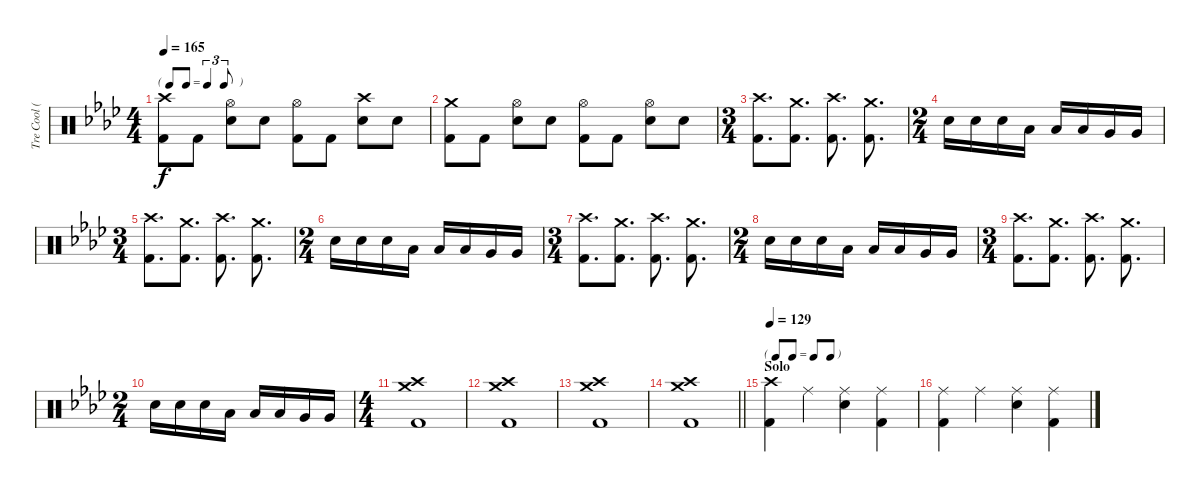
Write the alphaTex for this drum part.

\track ("Tre Cool (Drums)" "Tre Cool (") {instrument percussion}
\staff {score}
\articulation defaults
\ts (4 4)
\tf triplet8th
\tempo 165
\clef neutral
\ks ab
("Crash high (hit)" "Kick (hit) 2").8{dy f} "Kick (hit) 2".8 ("Hi-Hat (open)" "Electric Snare (hit)").8 "Electric Snare (hit)".8 ("Hi-Hat (open)" "Kick (hit) 2").8 "Kick (hit) 2".8 ("Crash high (hit)" "Electric Snare (hit)").8 "Electric Snare (hit)".8 |
("Crash medium (hit)" "Kick (hit) 2").8 "Kick (hit) 2".8 ("Hi-Hat (open)" "Electric Snare (hit)").8 "Electric Snare (hit)".8 ("Hi-Hat (open)" "Kick (hit) 2").8 "Kick (hit) 2".8 ("Hi-Hat (open)" "Electric Snare (hit)").8 "Electric Snare (hit)".8 |
\ts (3 4)
("Crash high (hit)" "Kick (hit) 2").8{d} ("Crash medium (hit)" "Kick (hit) 2").8{d} ("Crash high (hit)" "Kick (hit) 2").8{d} ("Crash medium (hit)" "Kick (hit) 2").8{d} |
\ts (2 4)
"Electric Snare (hit)".16 "Electric Snare (hit)".16 "Electric Snare (hit)".16 "Low Tom (hit)".16 "Low Tom (hit)".16 "Low Tom (hit)".16 "Very Low Tom (hit)".16 "Very Low Tom (hit)".16 |
\ts (3 4)
("Crash high (hit)" "Kick (hit) 2").8{d} ("Crash medium (hit)" "Kick (hit) 2").8{d} ("Crash high (hit)" "Kick (hit) 2").8{d} ("Crash medium (hit)" "Kick (hit) 2").8{d} |
\ts (2 4)
"Electric Snare (hit)".16 "Electric Snare (hit)".16 "Electric Snare (hit)".16 "Low Tom (hit)".16 "Low Tom (hit)".16 "Low Tom (hit)".16 "Very Low Tom (hit)".16 "Very Low Tom (hit)".16 |
\ts (3 4)
("Crash high (hit)" "Kick (hit) 2").8{d} ("Crash medium (hit)" "Kick (hit) 2").8{d} ("Crash high (hit)" "Kick (hit) 2").8{d} ("Crash medium (hit)" "Kick (hit) 2").8{d} |
\ts (2 4)
"Electric Snare (hit)".16 "Electric Snare (hit)".16 "Electric Snare (hit)".16 "Low Tom (hit)".16 "Low Tom (hit)".16 "Low Tom (hit)".16 "Very Low Tom (hit)".16 "Very Low Tom (hit)".16 |
\ts (3 4)
("Crash high (hit)" "Kick (hit) 2").8{d} ("Crash medium (hit)" "Kick (hit) 2").8{d} ("Crash high (hit)" "Kick (hit) 2").8{d} ("Crash medium (hit)" "Kick (hit) 2").8{d} |
\ts (2 4)
"Electric Snare (hit)".16 "Electric Snare (hit)".16 "Electric Snare (hit)".16 "Low Tom (hit)".16 "Low Tom (hit)".16 "Low Tom (hit)".16 "Very Low Tom (hit)".16 "Very Low Tom (hit)".16 |
\ts (4 4)
("Crash high (hit)" "Crash medium (hit)" "Kick (hit) 2").1 |
("Crash high (hit)" "Crash medium (hit)" "Kick (hit) 2").1 |
("Crash high (hit)" "Crash medium (hit)" "Kick (hit) 2").1 |
\barLineRight lightlight
("Crash high (hit)" "Crash medium (hit)" "Kick (hit) 2").1 |
\tf none
\section ("" "Solo")
\tempo 129
("Crash high (hit)" "Kick (hit) 2").4 "Ride (middle)".4 ("Ride (middle)" "Electric Snare (hit)").4 ("Ride (middle)" "Kick (hit) 2").4 |
("Ride (middle)" "Kick (hit) 2").4 "Ride (middle)".4 ("Ride (middle)" "Electric Snare (hit)").4 ("Ride (middle)" "Kick (hit) 2").4
